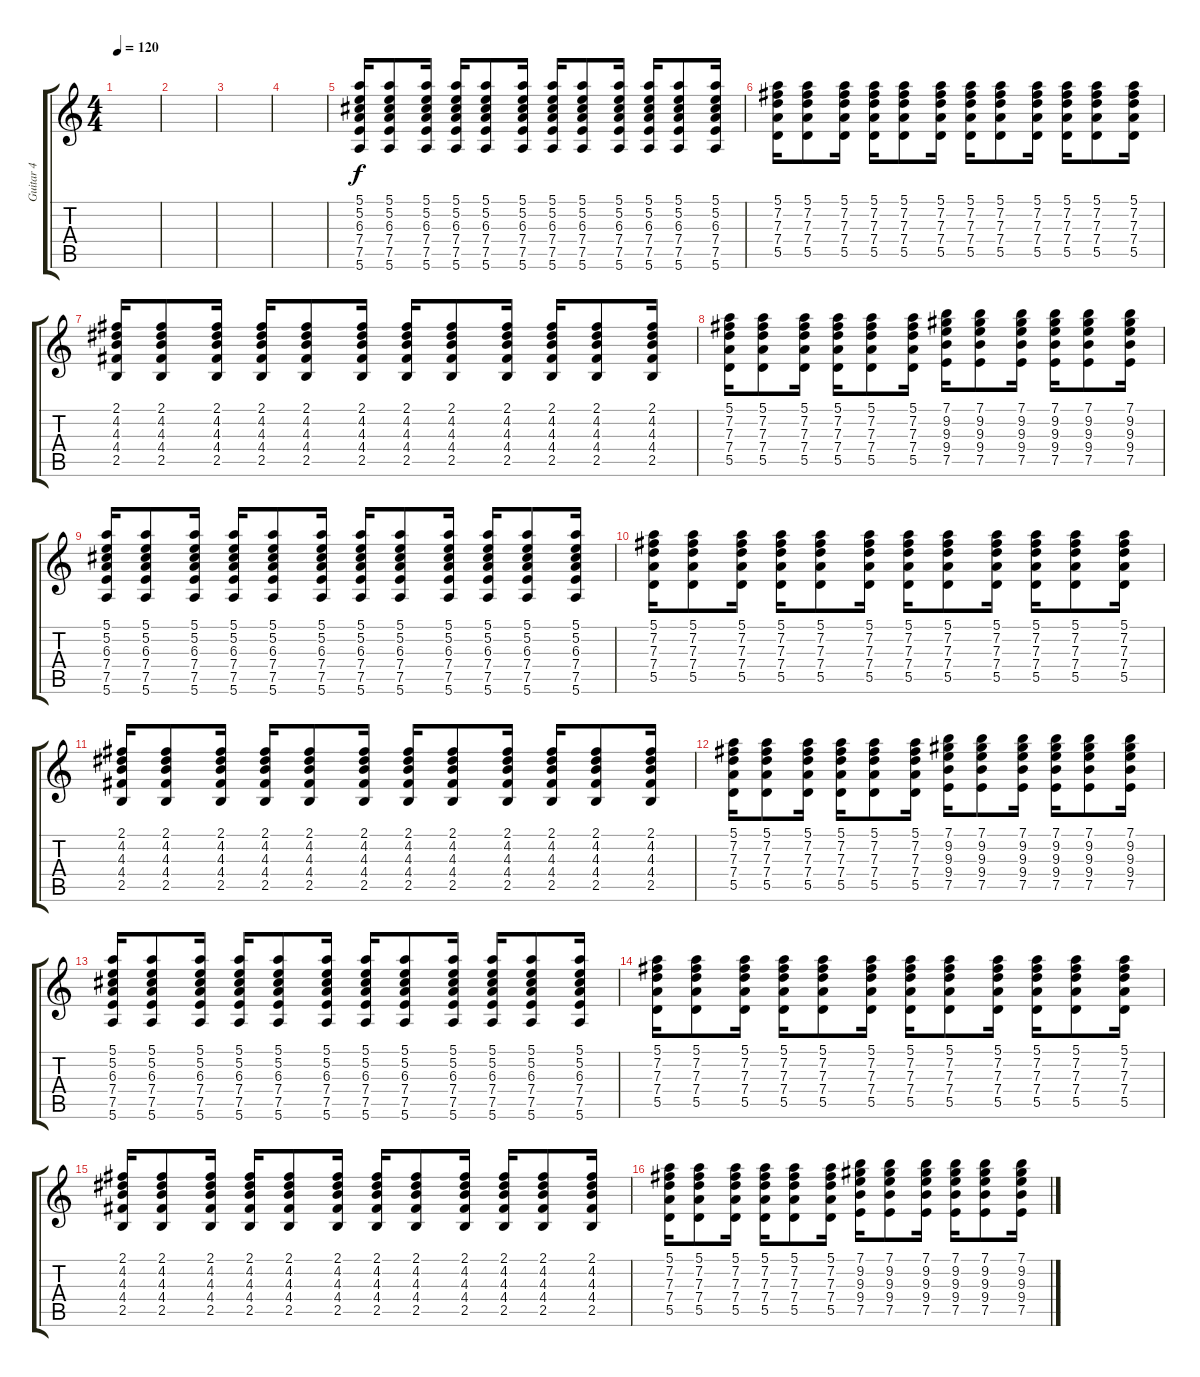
\track ("Guitar 4" "Guitar 4") {instrument overdrivenguitar}
\staff {score tabs}
\tuning (E4 B3 G3 D3 A2 E2) {hide}
\ts (4 4)
\tempo 120
\clef g2
\ks c
|
|
|
|
(5.1 5.2 6.3 7.4 7.5 5.6).16 (5.1 5.2 6.3 7.4 7.5 5.6).8 (5.1 5.2 6.3 7.4 7.5 5.6).16 (5.1 5.2 6.3 7.4 7.5 5.6).16 (5.1 5.2 6.3 7.4 7.5 5.6).8 (5.1 5.2 6.3 7.4 7.5 5.6).16 (5.1 5.2 6.3 7.4 7.5 5.6).16 (5.1 5.2 6.3 7.4 7.5 5.6).8 (5.1 5.2 6.3 7.4 7.5 5.6).16 (5.1 5.2 6.3 7.4 7.5 5.6).16 (5.1 5.2 6.3 7.4 7.5 5.6).8 (5.1 5.2 6.3 7.4 7.5 5.6).16 |
(5.1 7.2 7.3 7.4 5.5).16 (5.1 7.2 7.3 7.4 5.5).8 (5.1 7.2 7.3 7.4 5.5).16 (5.1 7.2 7.3 7.4 5.5).16 (5.1 7.2 7.3 7.4 5.5).8 (5.1 7.2 7.3 7.4 5.5).16 (5.1 7.2 7.3 7.4 5.5).16 (5.1 7.2 7.3 7.4 5.5).8 (5.1 7.2 7.3 7.4 5.5).16 (5.1 7.2 7.3 7.4 5.5).16 (5.1 7.2 7.3 7.4 5.5).8 (5.1 7.2 7.3 7.4 5.5).16 |
(2.1 4.2 4.3 4.4 2.5).16 (2.1 4.2 4.3 4.4 2.5).8 (2.1 4.2 4.3 4.4 2.5).16 (2.1 4.2 4.3 4.4 2.5).16 (2.1 4.2 4.3 4.4 2.5).8 (2.1 4.2 4.3 4.4 2.5).16 (2.1 4.2 4.3 4.4 2.5).16 (2.1 4.2 4.3 4.4 2.5).8 (2.1 4.2 4.3 4.4 2.5).16 (2.1 4.2 4.3 4.4 2.5).16 (2.1 4.2 4.3 4.4 2.5).8 (2.1 4.2 4.3 4.4 2.5).16 |
(5.1 7.2 7.3 7.4 5.5).16 (5.1 7.2 7.3 7.4 5.5).8 (5.1 7.2 7.3 7.4 5.5).16 (5.1 7.2 7.3 7.4 5.5).16 (5.1 7.2 7.3 7.4 5.5).8 (5.1 7.2 7.3 7.4 5.5).16 (7.1 9.2 9.3 9.4 7.5).16 (7.1 9.2 9.3 9.4 7.5).8 (7.1 9.2 9.3 9.4 7.5).16 (7.1 9.2 9.3 9.4 7.5).16 (7.1 9.2 9.3 9.4 7.5).8 (7.1 9.2 9.3 9.4 7.5).16 |
(5.1 5.2 6.3 7.4 7.5 5.6).16 (5.1 5.2 6.3 7.4 7.5 5.6).8 (5.1 5.2 6.3 7.4 7.5 5.6).16 (5.1 5.2 6.3 7.4 7.5 5.6).16 (5.1 5.2 6.3 7.4 7.5 5.6).8 (5.1 5.2 6.3 7.4 7.5 5.6).16 (5.1 5.2 6.3 7.4 7.5 5.6).16 (5.1 5.2 6.3 7.4 7.5 5.6).8 (5.1 5.2 6.3 7.4 7.5 5.6).16 (5.1 5.2 6.3 7.4 7.5 5.6).16 (5.1 5.2 6.3 7.4 7.5 5.6).8 (5.1 5.2 6.3 7.4 7.5 5.6).16 |
(5.1 7.2 7.3 7.4 5.5).16 (5.1 7.2 7.3 7.4 5.5).8 (5.1 7.2 7.3 7.4 5.5).16 (5.1 7.2 7.3 7.4 5.5).16 (5.1 7.2 7.3 7.4 5.5).8 (5.1 7.2 7.3 7.4 5.5).16 (5.1 7.2 7.3 7.4 5.5).16 (5.1 7.2 7.3 7.4 5.5).8 (5.1 7.2 7.3 7.4 5.5).16 (5.1 7.2 7.3 7.4 5.5).16 (5.1 7.2 7.3 7.4 5.5).8 (5.1 7.2 7.3 7.4 5.5).16 |
(2.1 4.2 4.3 4.4 2.5).16 (2.1 4.2 4.3 4.4 2.5).8 (2.1 4.2 4.3 4.4 2.5).16 (2.1 4.2 4.3 4.4 2.5).16 (2.1 4.2 4.3 4.4 2.5).8 (2.1 4.2 4.3 4.4 2.5).16 (2.1 4.2 4.3 4.4 2.5).16 (2.1 4.2 4.3 4.4 2.5).8 (2.1 4.2 4.3 4.4 2.5).16 (2.1 4.2 4.3 4.4 2.5).16 (2.1 4.2 4.3 4.4 2.5).8 (2.1 4.2 4.3 4.4 2.5).16 |
(5.1 7.2 7.3 7.4 5.5).16 (5.1 7.2 7.3 7.4 5.5).8 (5.1 7.2 7.3 7.4 5.5).16 (5.1 7.2 7.3 7.4 5.5).16 (5.1 7.2 7.3 7.4 5.5).8 (5.1 7.2 7.3 7.4 5.5).16 (7.1 9.2 9.3 9.4 7.5).16 (7.1 9.2 9.3 9.4 7.5).8 (7.1 9.2 9.3 9.4 7.5).16 (7.1 9.2 9.3 9.4 7.5).16 (7.1 9.2 9.3 9.4 7.5).8 (7.1 9.2 9.3 9.4 7.5).16 |
(5.1 5.2 6.3 7.4 7.5 5.6).16 (5.1 5.2 6.3 7.4 7.5 5.6).8 (5.1 5.2 6.3 7.4 7.5 5.6).16 (5.1 5.2 6.3 7.4 7.5 5.6).16 (5.1 5.2 6.3 7.4 7.5 5.6).8 (5.1 5.2 6.3 7.4 7.5 5.6).16 (5.1 5.2 6.3 7.4 7.5 5.6).16 (5.1 5.2 6.3 7.4 7.5 5.6).8 (5.1 5.2 6.3 7.4 7.5 5.6).16 (5.1 5.2 6.3 7.4 7.5 5.6).16 (5.1 5.2 6.3 7.4 7.5 5.6).8 (5.1 5.2 6.3 7.4 7.5 5.6).16 |
(5.1 7.2 7.3 7.4 5.5).16 (5.1 7.2 7.3 7.4 5.5).8 (5.1 7.2 7.3 7.4 5.5).16 (5.1 7.2 7.3 7.4 5.5).16 (5.1 7.2 7.3 7.4 5.5).8 (5.1 7.2 7.3 7.4 5.5).16 (5.1 7.2 7.3 7.4 5.5).16 (5.1 7.2 7.3 7.4 5.5).8 (5.1 7.2 7.3 7.4 5.5).16 (5.1 7.2 7.3 7.4 5.5).16 (5.1 7.2 7.3 7.4 5.5).8 (5.1 7.2 7.3 7.4 5.5).16 |
(2.1 4.2 4.3 4.4 2.5).16 (2.1 4.2 4.3 4.4 2.5).8 (2.1 4.2 4.3 4.4 2.5).16 (2.1 4.2 4.3 4.4 2.5).16 (2.1 4.2 4.3 4.4 2.5).8 (2.1 4.2 4.3 4.4 2.5).16 (2.1 4.2 4.3 4.4 2.5).16 (2.1 4.2 4.3 4.4 2.5).8 (2.1 4.2 4.3 4.4 2.5).16 (2.1 4.2 4.3 4.4 2.5).16 (2.1 4.2 4.3 4.4 2.5).8 (2.1 4.2 4.3 4.4 2.5).16 |
(5.1 7.2 7.3 7.4 5.5).16 (5.1 7.2 7.3 7.4 5.5).8 (5.1 7.2 7.3 7.4 5.5).16 (5.1 7.2 7.3 7.4 5.5).16 (5.1 7.2 7.3 7.4 5.5).8 (5.1 7.2 7.3 7.4 5.5).16 (7.1 9.2 9.3 9.4 7.5).16 (7.1 9.2 9.3 9.4 7.5).8 (7.1 9.2 9.3 9.4 7.5).16 (7.1 9.2 9.3 9.4 7.5).16 (7.1 9.2 9.3 9.4 7.5).8 (7.1 9.2 9.3 9.4 7.5).16
